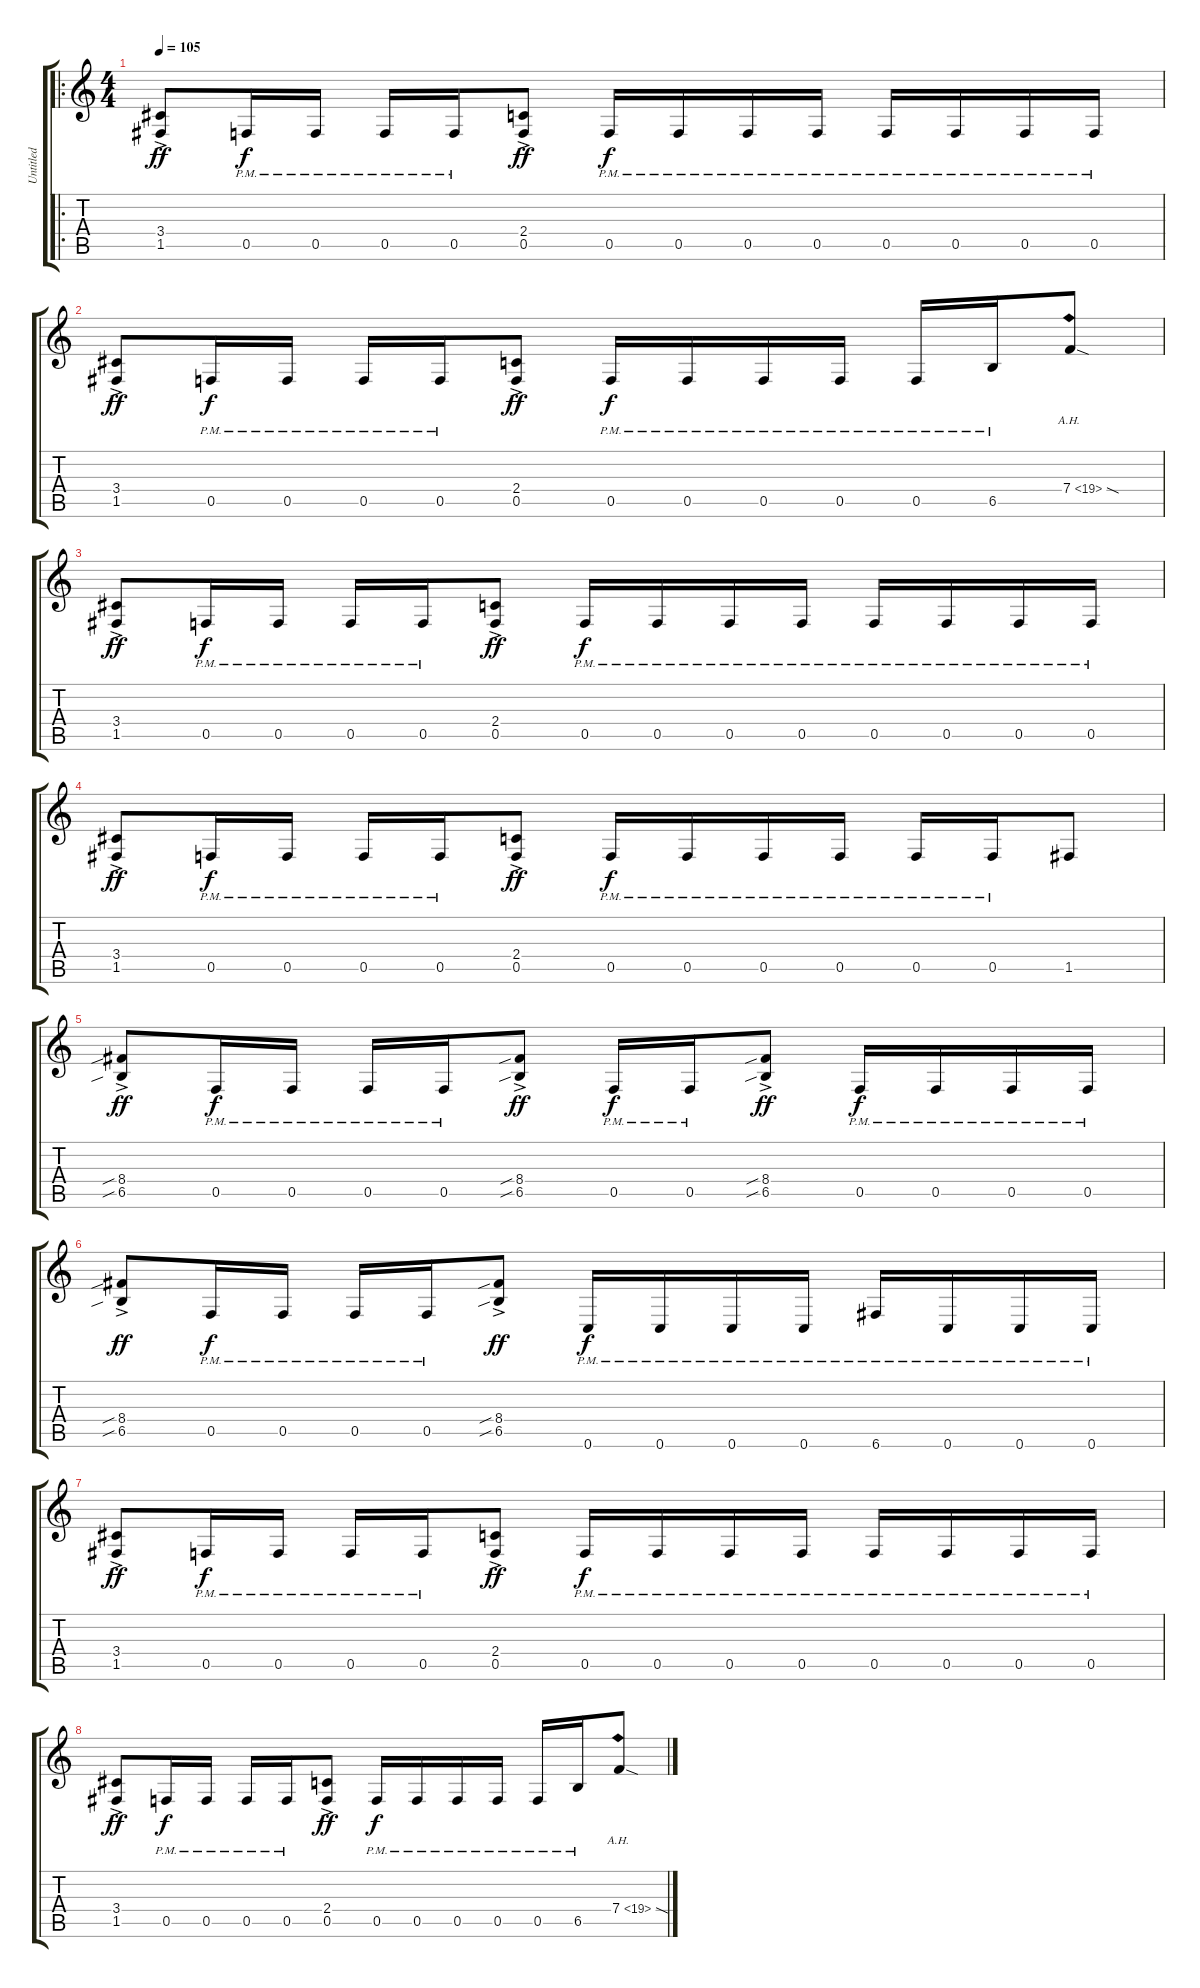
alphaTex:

\track ("Untitled" "Untitled") {instrument distortionguitar}
\staff {score tabs}
\tuning (C4 G3 Eb3 Bb2 F2 C2) {hide}
\ro
\ts (4 4)
\tempo 105
\clef g2
\ks c
(3.4{ac} 1.5{ac}).8{dy ff} 0.5{pm}.16{dy f} 0.5{pm}.16 0.5{pm}.16 0.5{pm}.16 (2.4{ac} 0.5{ac}).8{dy ff} 0.5{pm}.16{dy f} 0.5{pm}.16 0.5{pm}.16 0.5{pm}.16 0.5{pm}.16 0.5{pm}.16 0.5{pm}.16 0.5{pm}.16 |
(3.4{ac} 1.5{ac}).8{dy ff} 0.5{pm}.16{dy f} 0.5{pm}.16 0.5{pm}.16 0.5{pm}.16 (2.4{ac} 0.5{ac}).8{dy ff} 0.5{pm}.16{dy f} 0.5{pm}.16 0.5{pm}.16 0.5{pm}.16 0.5{pm}.16 6.5{pm}.16 7.4{ah 12 sod}.8 |
(3.4{ac} 1.5{ac}).8{dy ff} 0.5{pm}.16{dy f} 0.5{pm}.16 0.5{pm}.16 0.5{pm}.16 (2.4{ac} 0.5{ac}).8{dy ff} 0.5{pm}.16{dy f} 0.5{pm}.16 0.5{pm}.16 0.5{pm}.16 0.5{pm}.16 0.5{pm}.16 0.5{pm}.16 0.5{pm}.16 |
(3.4{ac} 1.5{ac}).8{dy ff} 0.5{pm}.16{dy f} 0.5{pm}.16 0.5{pm}.16 0.5{pm}.16 (2.4{ac} 0.5{ac}).8{dy ff} 0.5{pm}.16{dy f} 0.5{pm}.16 0.5{pm}.16 0.5{pm}.16 0.5{pm}.16 0.5{pm}.16 1.5.8 |
(8.4{sib ac} 6.5{sib ac}).8{dy ff} 0.5{pm}.16{dy f} 0.5{pm}.16 0.5{pm}.16 0.5{pm}.16 (8.4{sib ac} 6.5{sib ac}).8{dy ff} 0.5{pm}.16{dy f} 0.5{pm}.16 (8.4{sib ac} 6.5{sib ac}).8{dy ff} 0.5{pm}.16{dy f} 0.5{pm}.16 0.5{pm}.16 0.5{pm}.16 |
(8.4{sib ac} 6.5{sib ac}).8{dy ff} 0.5{pm}.16{dy f} 0.5{pm}.16 0.5{pm}.16 0.5{pm}.16 (8.4{sib ac} 6.5{sib ac}).8{dy ff} 0.6{pm}.16{dy f} 0.6{pm}.16 0.6{pm}.16 0.6{pm}.16 6.6{pm}.16 0.6{pm}.16 0.6{pm}.16 0.6{pm}.16 |
(3.4{ac} 1.5{ac}).8{dy ff} 0.5{pm}.16{dy f} 0.5{pm}.16 0.5{pm}.16 0.5{pm}.16 (2.4{ac} 0.5{ac}).8{dy ff} 0.5{pm}.16{dy f} 0.5{pm}.16 0.5{pm}.16 0.5{pm}.16 0.5{pm}.16 0.5{pm}.16 0.5{pm}.16 0.5{pm}.16 |
(3.4{ac} 1.5{ac}).8{dy ff} 0.5{pm}.16{dy f} 0.5{pm}.16 0.5{pm}.16 0.5{pm}.16 (2.4{ac} 0.5{ac}).8{dy ff} 0.5{pm}.16{dy f} 0.5{pm}.16 0.5{pm}.16 0.5{pm}.16 0.5{pm}.16 6.5{pm}.16 7.4{ah 12 sod}.8
